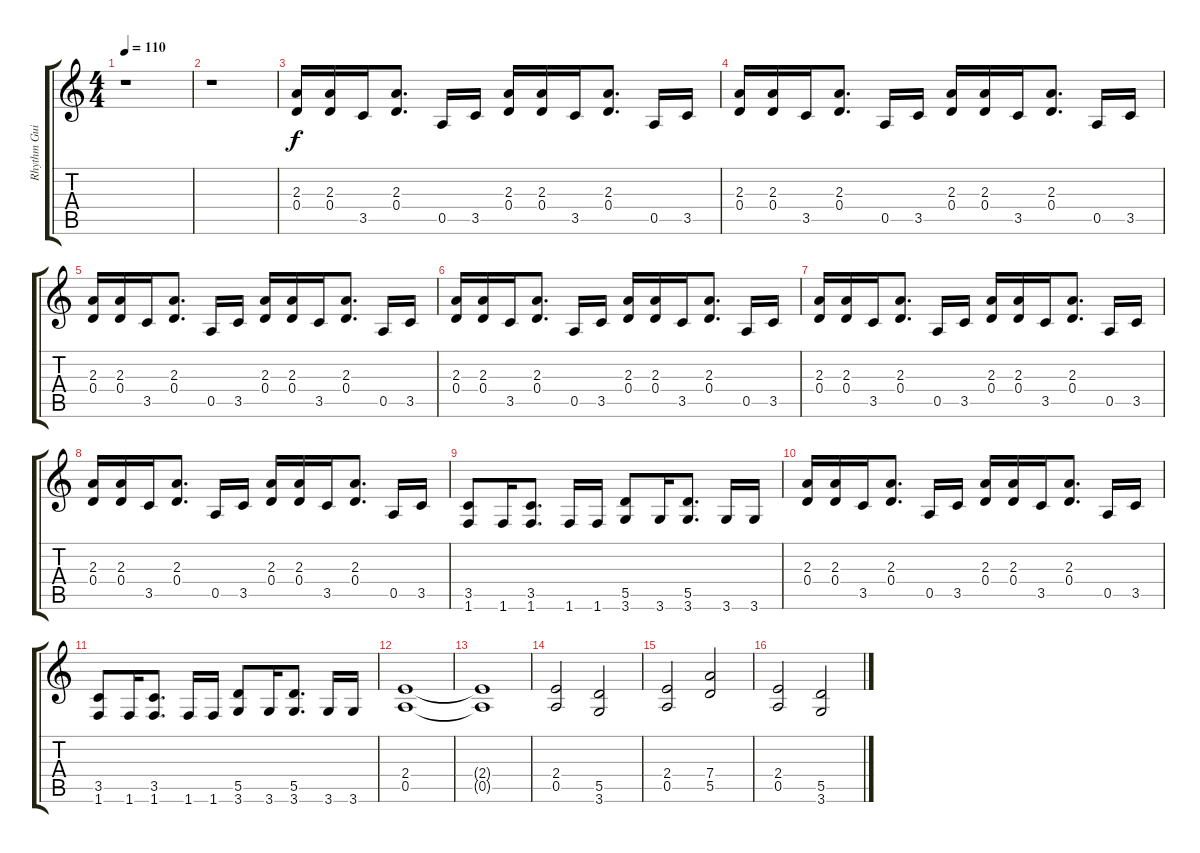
\track ("Rhythm Guitar 2" "Rhythm Gui") {instrument overdrivenguitar}
\staff {score tabs}
\tuning (E4 B3 G3 D3 A2 E2) {hide}
\ts (4 4)
\tempo 110
\clef g2
\ks c
r.1{dy mp} |
r.1 |
(2.3 0.4).16{dy f} (2.3 0.4).16 3.5.16 (2.3 0.4).8{d} 0.5.16 3.5.16 (2.3 0.4).16 (2.3 0.4).16 3.5.16 (2.3 0.4).8{d} 0.5.16 3.5.16 |
(2.3 0.4).16 (2.3 0.4).16 3.5.16 (2.3 0.4).8{d} 0.5.16 3.5.16 (2.3 0.4).16 (2.3 0.4).16 3.5.16 (2.3 0.4).8{d} 0.5.16 3.5.16 |
(2.3 0.4).16 (2.3 0.4).16 3.5.16 (2.3 0.4).8{d} 0.5.16 3.5.16 (2.3 0.4).16 (2.3 0.4).16 3.5.16 (2.3 0.4).8{d} 0.5.16 3.5.16 |
(2.3 0.4).16 (2.3 0.4).16 3.5.16 (2.3 0.4).8{d} 0.5.16 3.5.16 (2.3 0.4).16 (2.3 0.4).16 3.5.16 (2.3 0.4).8{d} 0.5.16 3.5.16 |
(2.3 0.4).16 (2.3 0.4).16 3.5.16 (2.3 0.4).8{d} 0.5.16 3.5.16 (2.3 0.4).16 (2.3 0.4).16 3.5.16 (2.3 0.4).8{d} 0.5.16 3.5.16 |
(2.3 0.4).16 (2.3 0.4).16 3.5.16 (2.3 0.4).8{d} 0.5.16 3.5.16 (2.3 0.4).16 (2.3 0.4).16 3.5.16 (2.3 0.4).8{d} 0.5.16 3.5.16 |
(3.5 1.6).8 1.6.16 (3.5 1.6).8{d} 1.6.16 1.6.16 (5.5 3.6).8 3.6.16 (5.5 3.6).8{d} 3.6.16 3.6.16 |
(2.3 0.4).16 (2.3 0.4).16 3.5.16 (2.3 0.4).8{d} 0.5.16 3.5.16 (2.3 0.4).16 (2.3 0.4).16 3.5.16 (2.3 0.4).8{d} 0.5.16 3.5.16 |
(3.5 1.6).8 1.6.16 (3.5 1.6).8{d} 1.6.16 1.6.16 (5.5 3.6).8 3.6.16 (5.5 3.6).8{d} 3.6.16 3.6.16 |
(2.4 0.5).1 |
(2.4{t} 0.5{t}).1 |
(2.4 0.5).2 (5.5 3.6).2 |
(2.4 0.5).2 (7.4 5.5).2 |
(2.4 0.5).2 (5.5 3.6).2
